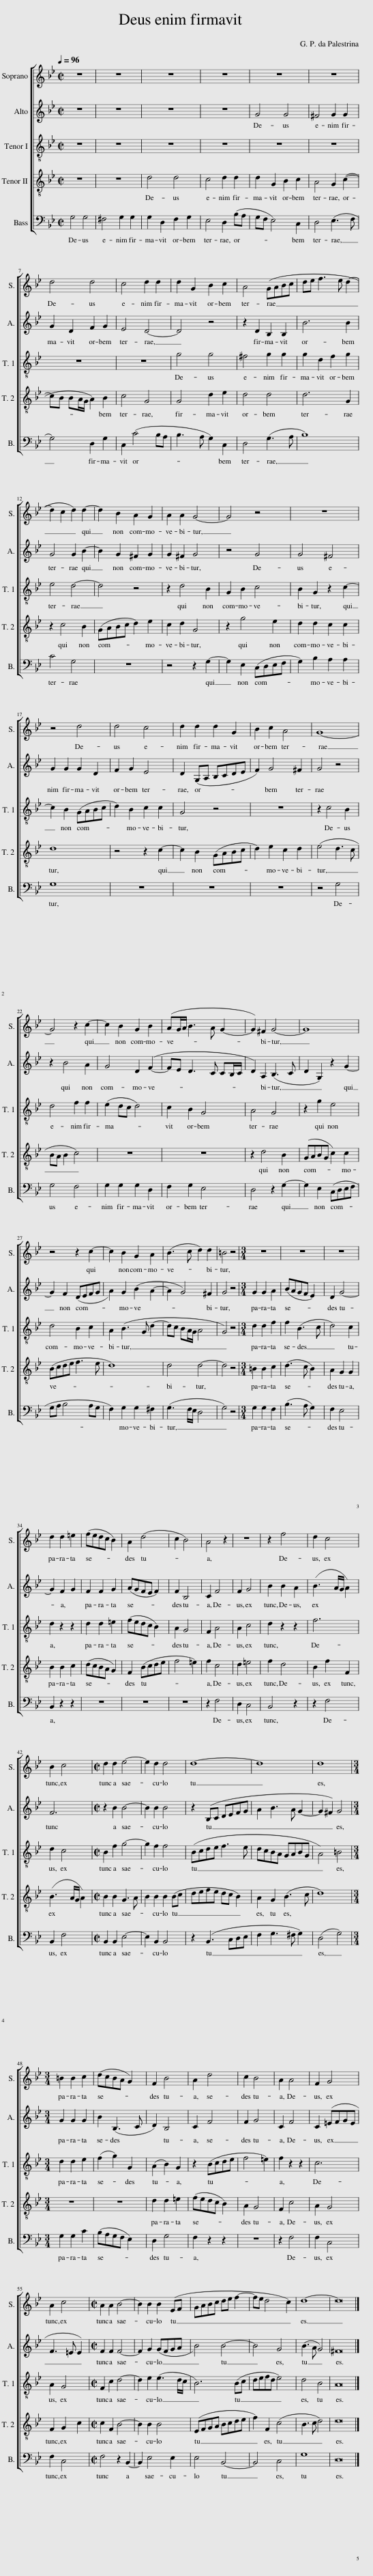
X:1
%%score [ 1 2 3 4 5 ]
L:1/8
Q:1/4=96
M:2/2
I:linebreak $
K:Bb
V:1 treble
V:2 treble
V:3 treble-8
V:4 treble-8
V:5 bass
V:1
 z8 | z8 | z8 | z8 | z8 | %5
 z8 |$ d4 d4 | c4 d2 d2 | d2 G2 B2 c2 | A4 (GABc | %10
 de f3 e d2- |$ d2 c2 d2) d2- | d2 B2 A2 G2 | A2 A2 G4- | G4 z4 | %15
 z8 |$ z4 d4 | d4 c4 | d2 d2 d2 G2 | B2 c2 A4 | %20
 G8- |$ G4 z2 c2- | c2 B2 G2 B2 | (AG/A/ B3 A G2- | G2) ^F2 G4- | %25
 G8 |$ z4 z2 c2- | c2 B2 G2 A2 | (B3 c d2) d2 | =B4 z4 | %30
[M:3/4] z6 | z6 | z6 |$ d2 d2 =e2 | (fedc B2) | %35
 A2 (d4 | c2 B4) | A4 z2 | z6 | z2 f4 | %40
 d2 c4 |$ B2 c4 |[M:2/2] d2 d2 e4- | e2 d2 d4 | d8- | %45
 d8 | d8 |$[M:3/4] =B2 B2 c2 | (dcBA G2) | F2 B4 | %50
 A2 d4 | c2 B4 | A2 A4 | F2 G4 |$ A2 c4 | %55
[M:2/2] A2 A2 B4- | B2 B2 B2 (EF | GABc de f2- | fe d4 c2) | d8- | %60
 d16 |] %61
V:2
 z8 | z8 | z8 | z8 | G4 G4 | %5
 ^F4 G2 G2 |$ G2 D2 F2 G2 | E4 D4- | D4 z4 | z2 D2 B,2 B,2 | %10
 B6 B2 |$ G4 G2 B2- | B2 G2 ^F2 G2 | G2 ^F2 G4 | z4 G4 | %15
 G4 ^F4 |$ G2 G2 G2 D2 | F2 G2 E4 | D2 (G,A, B,CDE | F2) G4 ^F2 | %20
 G4 z4 |$ z2 B4 A2 | G4 D2 (F2- | FE D3 C CB,/C/ | D2) A,2 (B,3 C | %25
 D2 G,2) z2 G2- |$ G2 F2 (DEFG | A2) G2 (B2 A2- | A2 G4) ^F2 | G4 z4 | %30
[M:3/4] G2 G2 A2 | (BAGF E2) | D2 G4- |$ G2 F2 G2 | F2 F2 G2 | %35
 (AGFE F2) | F2 B,4 | C2 F4 | F2 G4 | B2 B2 A2 | %40
 (B3 A/G/ A2) |$ F6 |[M:2/2] z2 B2 B4- | B2 B2 B4 | z2 (B,C DEFG | %45
 A2 B3 A G2- | G2 ^F2) G4 |$[M:3/4] G2 G2 G2 | B2 (B,3 C | D2) B,4 | %50
 C2 F4 | F2 G4 | C2 F4 | C2 (=EFGE |$ F3 =E E2) | %55
[M:2/2] F2 F2 F4- | F2 G2 (GFGA | B4) B4- | B4 G4 | (B3 A G4) | %60
 ^F16 |] %61
V:3
 z8 | z8 | z8 | z8 | z8 | %5
 z8 |$ z8 | z8 | g4 g4 | ^f4 g2 g2 | %10
 g2 d2 f2 g2 |$ e4 d4- | d4 z4 | z2 d4 B2 | G2 B2 c4 | %15
 B2 G2 z2 c2- |$ c2 B2 (GABc | d2) B2 c2 c2 | G4 z4 | z8 | %20
 z2 c4 B2 |$ d4 f2 f2 | (e2 dc d4) | c2 B2 G4 | A4 G4 | %25
 z2 g2 e4 |$ d4 B2 c2 | A2 (B3 G d2- | dc BA/G/ A4 | G4) z4 | %30
[M:3/4] d2 d2 f2 | f2 (B3 c | d4) c2 |$ d2 z2 z2 | d2 d2 =e2 | %35
 (fedc B2) | A2 G4 | F2 A4 | A2 c4 | d2 z2 z2 | %40
 f6 |$ d2 c4 |[M:2/2] B2 f2 g4- | g2 f2 f4 | (Bcde f3 e | %45
 dcBA GABG | A4) =B4 |$[M:3/4] d2 d2 e2 | (f2 g2) G2 | (A2 B2) G2 | %50
 z2 (Bcde | f4 =e2) | f2 z2 z2 | c6 |$ A2 G4 | %55
[M:2/2] F2 c2 d4- | d2 e2 (e3 d/c/ | B6) (Bc | defd e4) | d4 B4 | %60
 A16 |] %61
V:4
 z8 | z8 | d4 d4 | c4 d2 d2 | d2 G2 B2 c2 | %5
 A4 G2 (c2- |$ cB BA/G/ A2) B2 | c4 G4 | G4 d2 e2 | d4 d4 | %10
 d6 G2 |$ z2 c4 B2 | (GABc d2) e2 | c2 d2 G4 | z2 g4 e2 | %15
 d2 d2 c2 c2 |$ d8 | z4 z2 c2- | c2 B2 (GABc | d2) e2 c2 d2 | %20
 (e4 d3 c |$ BA B2 c4) | z8 | z8 | z2 d4 B2 | %25
 (GABG c2) c2 |$ (Bcde f3 e | d8) | d4 d4- | d4 z4 | %30
[M:3/4] =B2 B2 c2 | (d3 c B2) | A2 G2 G2 |$ B2 B2 c2 | (dcBA G2) | %35
 F2 (Bcde | f4 =e2) | f2 c4 | d2 =e4 | f2 d4 | %40
 B2 f2 F2 |$ (B3 A/G/ A2) |[M:2/2] B2 B2 G3 A | B2 B2 B2 (Bc | defe dc B2) | %45
 A2 G2 (B3 c | d8) |$[M:3/4] z6 | z6 | d2 d2 =e2 | %50
 (fedc B2) | A2 G4 | F2 c4 | A2 G4 |$ F2 G2 c2 | %55
[M:2/2] c2 F2 B4- | B2 B2 B4 | (EFGA Bcde | f2) F2 (c4 | B3 c d4) | %60
 d16 |] %61
V:5
 G,4 G,4 | ^F,4 G,2 G,2 | G,2 D,2 F,2 G,2 | E,4 D,2 (B,A, | G,F, E,4) C,2 | %5
 D,4 (E,3 F, |$ G,4) D,2 G,2 | C,2 (C4 B,A, | B,3 A, G,2) C,2 | D,4 (G,3 A, | %10
 B,8) |$ C4 G,4 | z8 | z4 z2 G,2- | G,2 E,2 (C,D,E,F, | %15
 G,2) B,2 A,2 A,2 |$ G,8 | z8 | z8 | z8 | %20
 z4 G,4 |$ G,4 F,4 | G,2 G,2 G,2 D,2 | F,2 G,2 E,4 | D,4 z2 G,2- | %25
 G,2 E,2 (C,D,E,F, |$ G,A, B,4 A,G, | F,2) G,2 G,2 ^F,2 | (G,3 F,/E,/ D,4 | G,4) z4 | %30
[M:3/4] G,2 G,2 F,2 | (B,3 A, G,2) | F,2 E,4 |$ B,,2 z2 z2 | z6 | %35
 z6 | z6 | z2 F,4 | D,2 C,4 | B,,4 z2 | %40
 z2 F,4 |$ B,,2 F,4 |[M:2/2] B,,2 B,,2 E,4- | E,2 B,,2 B,,4 | z2 (B,,3 C,D,E, | %45
 F,2 G,3 ^F, G,2) | (D,4 G,4) |$[M:3/4] G,2 G,2 C2 | (B,A,G,F, E,2) | D,2 G,4 | %50
 F,2 z2 z2 | z6 | z2 F,4 | F,2 C,4 |$ F,2 C,4 | %55
[M:2/2] F,4 z2 B,,2- | B,,2 E,4 E,2 | E,4 B,,4- | B,,4 C,4 | G,8 | %60
 D,16 |] %61
